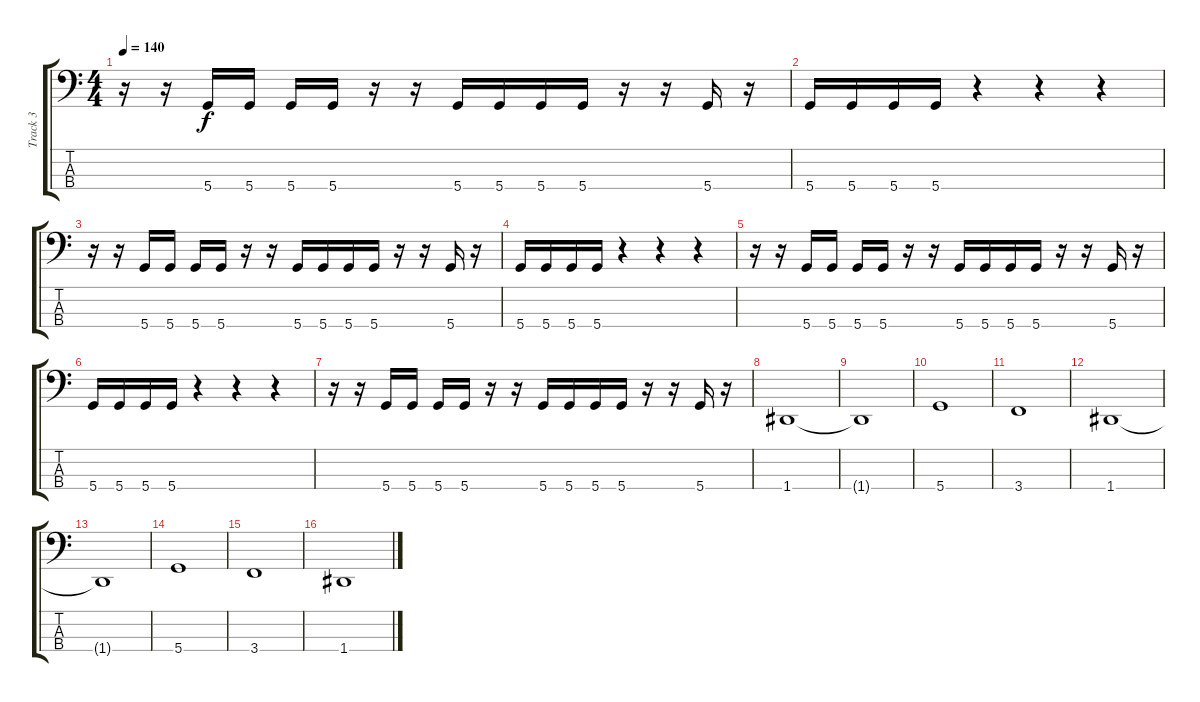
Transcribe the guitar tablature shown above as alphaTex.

\track ("Track 3" "Track 3") {instrument electricbasspick}
\staff {score tabs}
\tuning (F2 C2 G1 D1) {hide}
\ts (4 4)
\tempo 140
\clef f4
\ks c
r.16{dy f} r.16 5.4.16 5.4.16 5.4.16 5.4.16 r.16 r.16 5.4.16 5.4.16 5.4.16 5.4.16 r.16 r.16 5.4.16 r.16 |
5.4.16 5.4.16 5.4.16 5.4.16 r.4 r.4 r.4 |
r.16 r.16 5.4.16 5.4.16 5.4.16 5.4.16 r.16 r.16 5.4.16 5.4.16 5.4.16 5.4.16 r.16 r.16 5.4.16 r.16 |
5.4.16 5.4.16 5.4.16 5.4.16 r.4 r.4 r.4 |
r.16 r.16 5.4.16 5.4.16 5.4.16 5.4.16 r.16 r.16 5.4.16 5.4.16 5.4.16 5.4.16 r.16 r.16 5.4.16 r.16 |
5.4.16 5.4.16 5.4.16 5.4.16 r.4 r.4 r.4 |
r.16 r.16 5.4.16 5.4.16 5.4.16 5.4.16 r.16 r.16 5.4.16 5.4.16 5.4.16 5.4.16 r.16 r.16 5.4.16 r.16 |
1.4.1 |
1.4{t}.1 |
5.4.1 |
3.4.1 |
1.4.1 |
1.4{t}.1 |
5.4.1 |
3.4.1 |
1.4.1
